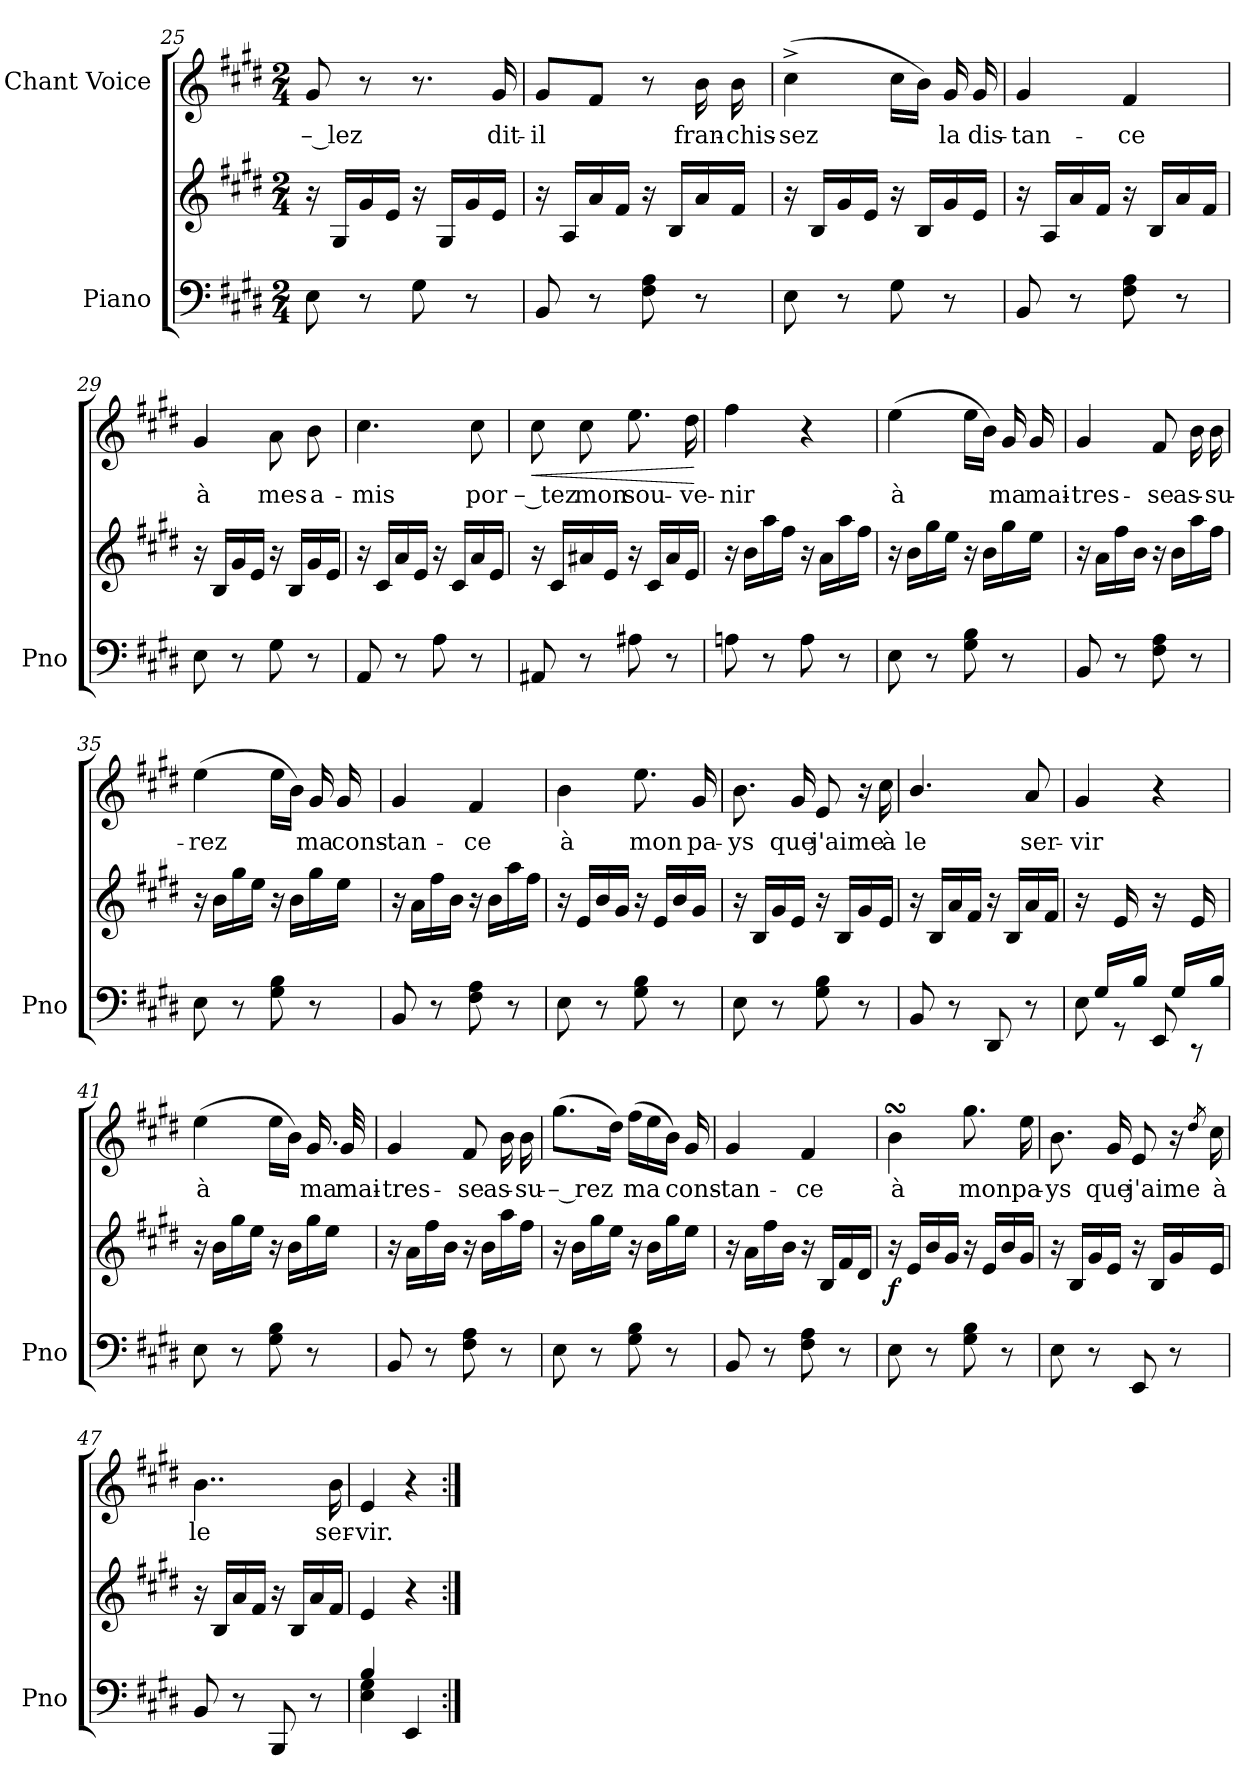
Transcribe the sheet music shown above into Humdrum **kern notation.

**kern	**kern	**dynam	**kern	**text	**dynam
*part2	*part2	*part2	*part1	*part1	*part1
*staff3	*staff2	*staff2/3	*staff1	*staff1	*staff1
*I"Piano	*	*	*I"Chant Voice	*	*
*I'Pno	*	*	*	*	*
!!LO:PB:g=z
*clefF4	*clefG2	*	*clefG2	*	*
*k[f#c#g#d#]	*k[f#c#g#d#]	*	*k[f#c#g#d#]	*	*
*M2/4	*M2/4	*	*M2/4	*	*
=25	=25	=25	=25	=25	=25
!	!	!	!	!LO:LY:b	!
8E\	16r	.	8g#/	-– lez	.
.	16G#/LL	.	.	.	.
8r	16g#/	.	8r	.	.
.	16e/JJ	.	.	.	.
8G#\	16r	.	8.r	.	.
.	16G#/LL	.	.	.	.
8r	16g#/	.	.	.	.
!	!	!	!	!LO:LY:b	!
.	16e/JJ	.	16g#/	dit-	.
=26	=26	=26	=26	=26	=26
!	!	!	!	!LO:LY:b	!
8BB/	16r	.	8g#/L	-il	.
.	16A/LL	.	.	.	.
8r	16a/	.	8f#/J	.	.
.	16f#/JJ	.	.	.	.
8F#\ 8A\	16r	.	8r	.	.
.	16B/LL	.	.	.	.
!	!	!	!	!LO:LY:b	!
8r	16a/	.	16b\	fran-	.
!	!	!	!	!LO:LY:b	!
.	16f#/JJ	.	16b\	-chis-	.
=27	=27	=27	=27	=27	=27
!	!	!	!	!LO:LY:b	!
8E\	16r	.	(>4cc#^\	-sez	.
.	16B/LL	.	.	.	.
8r	16g#/	.	.	.	.
.	16e/JJ	.	.	.	.
8G#\	16r	.	16cc#\LL	.	.
.	16B/LL	.	16b\JJ)	.	.
!	!	!	!	!LO:LY:b	!
8r	16g#/	.	16g#/	la	.
!	!	!	!	!LO:LY:b	!
.	16e/JJ	.	16g#/	dis-	.
=28	=28	=28	=28	=28	=28
!	!	!	!	!LO:LY:b	!
8BB/	16r	.	4g#/	-tan-	.
.	16A/LL	.	.	.	.
8r	16a/	.	.	.	.
.	16f#/JJ	.	.	.	.
!	!	!	!	!LO:LY:b	!
8F#\ 8A\	16r	.	4f#/	-ce	.
.	16B/LL	.	.	.	.
8r	16a/	.	.	.	.
.	16f#/JJ	.	.	.	.
=29	=29	=29	=29	=29	=29
!	!	!	!	!LO:LY:b	!
8E\	16r	.	4g#/	à	.
.	16B/LL	.	.	.	.
8r	16g#/	.	.	.	.
.	16e/JJ	.	.	.	.
!	!	!	!	!LO:LY:b	!
8G#\	16r	.	8a\	mes	.
.	16B/LL	.	.	.	.
!	!	!	!	!LO:LY:b	!
8r	16g#/	.	8b\	a-	.
.	16e/JJ	.	.	.	.
=30	=30	=30	=30	=30	=30
!	!	!	!	!LO:LY:b	!
8AA/	16r	.	4.cc#\	-mis	.
.	16c#/LL	.	.	.	.
8r	16a/	.	.	.	.
.	16e/JJ	.	.	.	.
8A\	16r	.	.	.	.
.	16c#/LL	.	.	.	.
!	!	!	!	!LO:LY:b	!
8r	16a/	.	8cc#\	por	.
.	16e/JJ	.	.	.	.
!!LO:LB:g=z
=31	=31	=31	=31	=31	=31
!	!	!	!	!LO:LY:b	!LO:HP:b
8AA#X/	16r	.	8cc#\	– tez	<
.	16c#/LL	.	.	.	.
!	!	!	!	!LO:LY:b	!
8r	16a#X/	.	8cc#\	mon	.
.	16e/JJ	.	.	.	.
!	!	!	!	!LO:LY:b	!
8A#X\	16r	.	8.ee\	sou-	.
.	16c#/LL	.	.	.	.
8r	16a#/	.	.	.	.
!	!	!	!	!LO:LY:b	!
.	16e/JJ	.	16dd#\	-ve-	.
.	.	.	.	.	[
=32	=32	=32	=32	=32	=32
!	!	!	!	!LO:LY:b	!
8An\	16r	.	4ff#\	-nir	.
.	16b\LL	.	.	.	.
8r	16aa\	.	.	.	.
.	16ff#\JJ	.	.	.	.
8A\	16r	.	4r	.	.
.	16a\LL	.	.	.	.
8r	16aa\	.	.	.	.
.	16ff#\JJ	.	.	.	.
=33	=33	=33	=33	=33	=33
!	!	!	!	!LO:LY:b	!
8E\	16r	.	(>4ee\	à	.
.	16b\LL	.	.	.	.
8r	16gg#\	.	.	.	.
.	16ee\JJ	.	.	.	.
8G#\ 8B\	16r	.	16ee\LL	.	.
.	16b\LL	.	16b\JJ)	.	.
!	!	!	!	!LO:LY:b	!
8r	16gg#\	.	16g#/	ma	.
!	!	!	!	!LO:LY:b	!
.	16ee\JJ	.	16g#/	mai-	.
=34	=34	=34	=34	=34	=34
!	!	!	!	!LO:LY:b	!
8BB/	16r	.	4g#/	-tres-	.
.	16a\LL	.	.	.	.
8r	16ff#\	.	.	.	.
.	16b\JJ	.	.	.	.
!	!	!	!	!LO:LY:b	!
8F#\ 8A\	16r	.	8f#/	-se	.
.	16b\LL	.	.	.	.
!	!	!	!	!LO:LY:b	!
8r	16aa\	.	16b\	as-	.
!	!	!	!	!LO:LY:b	!
.	16ff#\JJ	.	16b\	-su-	.
=35	=35	=35	=35	=35	=35
!	!	!	!	!LO:LY:b	!
8E\	16r	.	(>4ee\	-rez	.
.	16b\LL	.	.	.	.
8r	16gg#\	.	.	.	.
.	16ee\JJ	.	.	.	.
8G#\ 8B\	16r	.	16ee\LL	.	.
.	16b\LL	.	16b\JJ)	.	.
!	!	!	!	!LO:LY:b	!
8r	16gg#\	.	16g#/	ma	.
!	!	!	!	!LO:LY:b	!
.	16ee\JJ	.	16g#/	cons-	.
=36	=36	=36	=36	=36	=36
!	!	!	!	!LO:LY:b	!
8BB/	16r	.	4g#/	-tan-	.
.	16a\LL	.	.	.	.
8r	16ff#\	.	.	.	.
.	16b\JJ	.	.	.	.
!	!	!	!	!LO:LY:b	!
8F#\ 8A\	16r	.	4f#/	-ce	.
.	16b\LL	.	.	.	.
8r	16aa\	.	.	.	.
.	16ff#\JJ	.	.	.	.
!!LO:LB:g=z
=37	=37	=37	=37	=37	=37
!	!	!	!	!LO:LY:b	!
8E\	16r	.	4b\	à	.
.	16e/LL	.	.	.	.
8r	16b/	.	.	.	.
.	16g#/JJ	.	.	.	.
!	!	!	!	!LO:LY:b	!
8G#\ 8B\	16r	.	8.ee\	mon	.
.	16e/LL	.	.	.	.
8r	16b/	.	.	.	.
!	!	!	!	!LO:LY:b	!
.	16g#/JJ	.	16g#/	pa-	.
=38	=38	=38	=38	=38	=38
!	!	!	!	!LO:LY:b	!
8E\	16r	.	8.b\	-ys	.
.	16B/LL	.	.	.	.
8r	16g#/	.	.	.	.
!	!	!	!	!LO:LY:b	!
.	16e/JJ	.	16g#/	que	.
!	!	!	!	!LO:LY:b	!
8G#\ 8B\	16r	.	8e/	j'aime	.
.	16B/LL	.	.	.	.
8r	16g#/	.	16r	.	.
!	!	!	!	!LO:LY:b	!
.	16e/JJ	.	16cc#\	à	.
=39	=39	=39	=39	=39	=39
!	!	!	!	!LO:LY:b	!
8BB/	16r	.	4.b/	le	.
.	16B/LL	.	.	.	.
8r	16a/	.	.	.	.
.	16f#/JJ	.	.	.	.
8DD#/	16r	.	.	.	.
.	16B/LL	.	.	.	.
!	!	!	!	!LO:LY:b	!
8r	16a/	.	8a/	ser-	.
.	16f#/JJ	.	.	.	.
=40	=40	=40	=40	=40	=40
*^	*	*	*	*	*
!	!	!	!	!	!LO:LY:b	!
16ryy	8E\	16r	.	4g#/	-vir	.
16G#/LL	.	16ryy	.	.	.	.
16ryy	8r	16e/	.	.	.	.
16B/JJ	.	16ryy	.	.	.	.
16ryy	8EE/	16r	.	4r	.	.
16G#/LL	.	16ryy	.	.	.	.
16ryy	8r	16e/	.	.	.	.
16B/JJ	.	16ryy	.	.	.	.
*v	*v	*	*	*	*	*
=41	=41	=41	=41	=41	=41
!	!	!	!	!LO:LY:b	!
8E\	16r	.	(>4ee\	à	.
.	16b\LL	.	.	.	.
8r	16gg#\	.	.	.	.
.	16ee\JJ	.	.	.	.
8G#\ 8B\	16r	.	16ee\LL	.	.
.	16b\LL	.	16b\JJ)	.	.
!	!	!	!	!LO:LY:b	!
8r	16gg#\	.	16.g#/	ma	.
.	16ee\JJ	.	.	.	.
!	!	!	!	!LO:LY:b	!
.	.	.	32g#/	mai-	.
=42	=42	=42	=42	=42	=42
!	!	!	!	!LO:LY:b	!
8BB/	16r	.	4g#/	-tres-	.
.	16a\LL	.	.	.	.
8r	16ff#\	.	.	.	.
.	16b\JJ	.	.	.	.
!	!	!	!	!LO:LY:b	!
8F#\ 8A\	16r	.	8f#/	-se	.
.	16b\LL	.	.	.	.
!	!	!	!	!LO:LY:b	!
8r	16aa\	.	16b\	as-	.
!	!	!	!	!LO:LY:b	!
.	16ff#\JJ	.	16b\	-su-	.
!!LO:LB:g=z
=43	=43	=43	=43	=43	=43
!	!	!	!	!LO:LY:b	!
8E\	16r	.	(>8.gg#\L	-– rez	.
.	16b\LL	.	.	.	.
8r	16gg#\	.	.	.	.
.	16ee\JJ	.	16dd#\Jk)	.	.
!	!	!	!	!LO:LY:b	!
8G#\ 8B\	16r	.	(>16ff#\LL	ma	.
.	16b\LL	.	16ee\	.	.
8r	16gg#\	.	16b\JJ)	.	.
!	!	!	!	!LO:LY:b	!
.	16ee\JJ	.	16g#/	cons-	.
=44	=44	=44	=44	=44	=44
!	!	!	!	!LO:LY:b	!
8BB/	16r	.	4g#/	-tan-	.
.	16a\LL	.	.	.	.
8r	16ff#\	.	.	.	.
.	16b\JJ	.	.	.	.
!	!	!	!	!LO:LY:b	!
8F#\ 8A\	16r	.	4f#/	-ce	.
.	16B/LL	.	.	.	.
8r	16f#/	.	.	.	.
.	16d#/JJ	.	.	.	.
=45	=45	=45	=45	=45	=45
!	!	!LO:DY:b	!	!LO:LY:b	!
8E\	16r	f	4bsSSS\	à	.
.	16e/LL	.	.	.	.
8r	16b/	.	.	.	.
.	16g#/JJ	.	.	.	.
!	!	!	!	!LO:LY:b	!
8G#\ 8B\	16r	.	8.gg#\	mon	.
.	16e/LL	.	.	.	.
8r	16b/	.	.	.	.
!	!	!	!	!LO:LY:b	!
.	16g#/JJ	.	16ee\	pa-	.
=46	=46	=46	=46	=46	=46
!	!	!	!	!LO:LY:b	!
8E\	16r	.	8.b\	-ys	.
.	16B/LL	.	.	.	.
8r	16g#/	.	.	.	.
!	!	!	!	!LO:LY:b	!
.	16e/JJ	.	16g#/	que	.
!	!	!	!	!LO:LY:b	!
8EE/	16r	.	8e/	j'aime	.
.	16B/LL	.	.	.	.
8r	16g#/	.	16r	.	.
.	.	.	8qdd#/	.	.
!	!	!	!	!LO:LY:b	!
.	16e/JJ	.	16cc#\	à	.
=47	=47	=47	=47	=47	=47
!	!	!	!	!LO:LY:b	!
8BB/	16r	.	4..b\	le	.
.	16B/LL	.	.	.	.
8r	16a/	.	.	.	.
.	16f#/JJ	.	.	.	.
8BBB/	16r	.	.	.	.
.	16B/LL	.	.	.	.
8r	16a/	.	.	.	.
!	!	!	!	!LO:LY:b	!
.	16f#/JJ	.	16b\	ser-	.
=48	=48	=48	=48	=48	=48
*^	*	*	*	*	*
!	!	!	!	!	!LO:LY:b	!
4B/	4E\ 4G#\	4e/	.	4e/	-vir.	.
4ryy	4EE/	4r	.	4r	.	.
*v	*v	*	*	*	*	*
=:|!	=:|!	=:|!	=:|!	=:|!	=:|!
*-	*-	*-	*-	*-	*-
